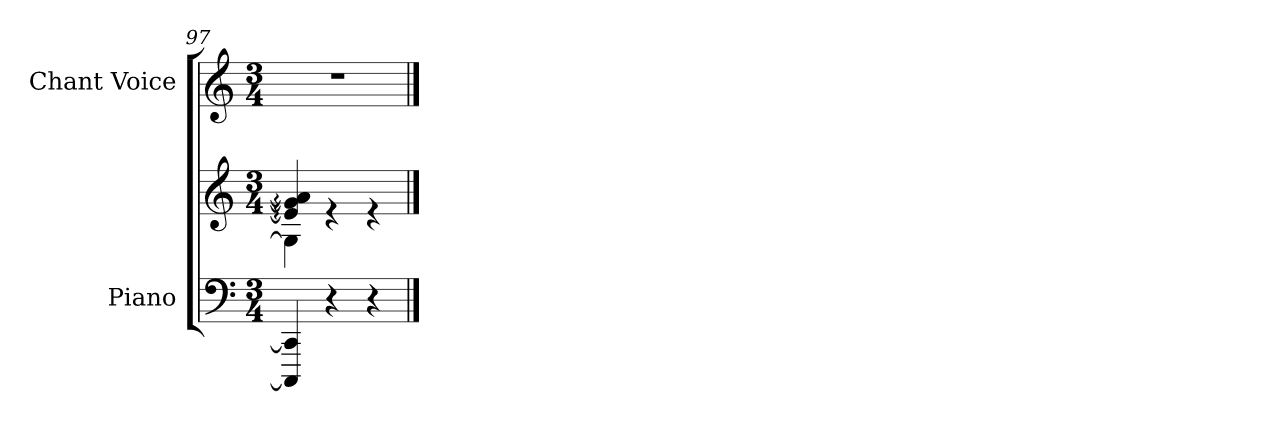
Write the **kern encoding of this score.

**kern	**kern	**kern
*part2	*part2	*part1
*staff3	*staff2	*staff1
*I"Piano	*	*I"Chant Voice
*I'Pno	*	*
*clefF4	*clefG2	*clefG2
*k[]	*k[]	*k[]
*M3/4	*M3/4	*M3/4
=97	=97	=97
*	*^	*
4CCC/] 4CC/]	4e/]: 4g/]: 4a/]:	4G\]	2.r
4r	4re	2ryy	.
4r	4re	.	.
*	*v	*v	*
==	==	==
*-	*-	*-
